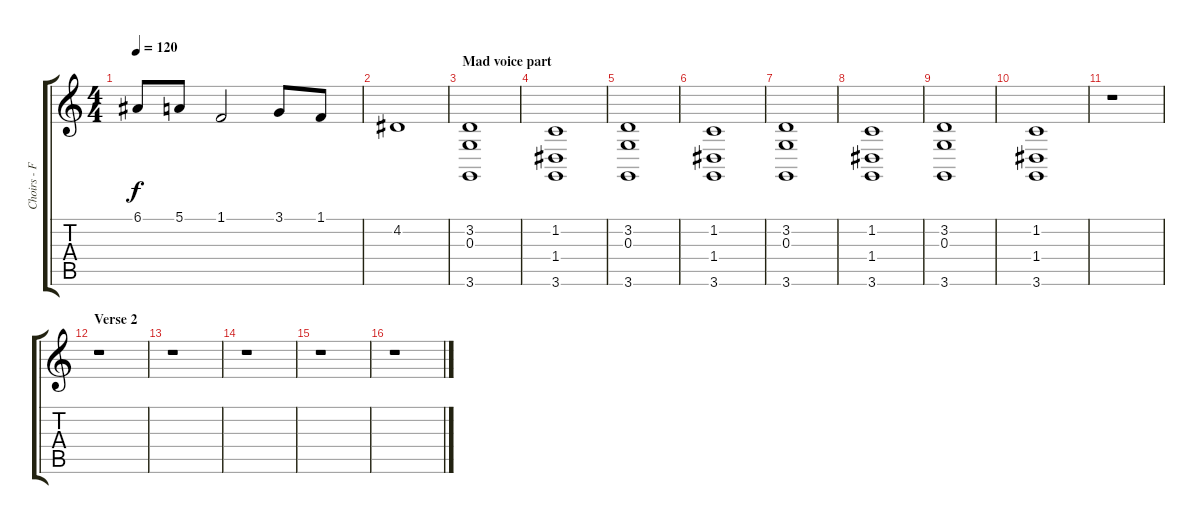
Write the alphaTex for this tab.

\track ("Choirs - Floor" "Choirs - F") {instrument choiraahs}
\staff {score tabs}
\tuning (E4 B3 G3 D3 A2 E2) {hide}
\ts (4 4)
\tempo 120
\clef g2
\ks c
6.1.8{dy f} 5.1.8 1.1.2 3.1.8 1.1.8 |
4.2.1 |
\section ("" "Mad voice part")
(3.2 0.3 3.6).1{volume 12 instrument choiraahs} |
(1.2 1.4 3.6).1 |
(3.2 0.3 3.6).1 |
(1.2 1.4 3.6).1 |
(3.2 0.3 3.6).1 |
(1.2 1.4 3.6).1 |
(3.2 0.3 3.6).1 |
(1.2 1.4 3.6).1 |
r.1 |
\section ("" "Verse 2")
r.1 |
r.1 |
r.1 |
r.1 |
r.1
